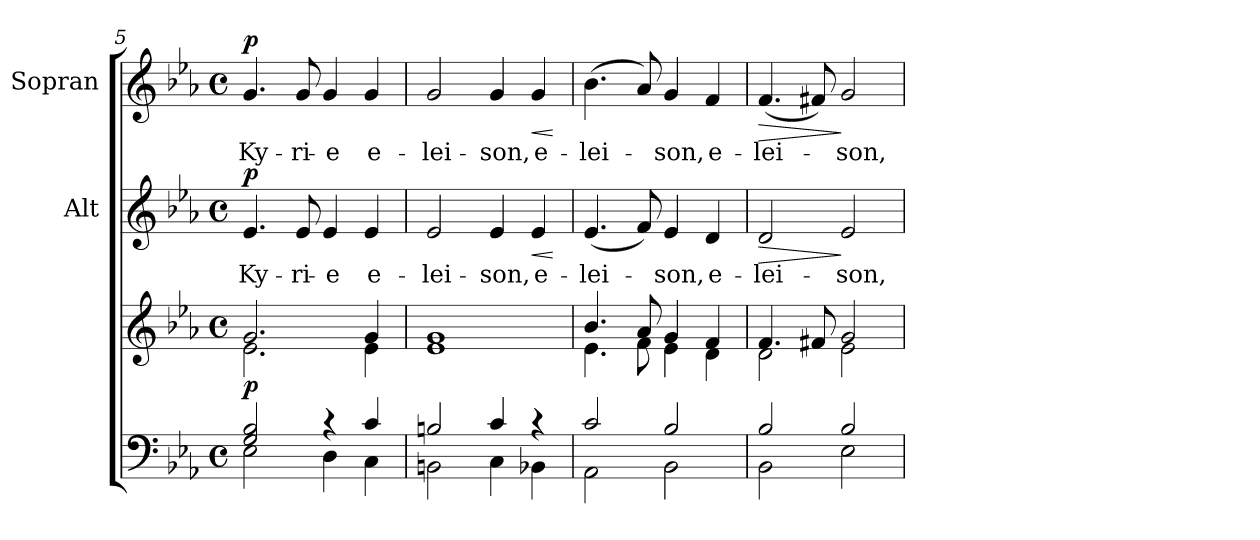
**kern	**kern	**dynam	**kern	**text	**dynam	**kern	**text	**dynam
*part3	*part3	*part3	*part2	*part2	*part2	*part1	*part1	*part1
*staff4	*staff3	*staff3/4	*staff2	*staff2	*staff2	*staff1	*staff1	*staff1
*	*	*	*I"Alt	*	*	*I"Sopran	*	*
*	*	*	*I'A.	*	*	*I'S.	*	*
*clefF4	*clefG2	*	*clefG2	*	*	*clefG2	*	*
*k[b-e-a-]	*k[b-e-a-]	*	*k[b-e-a-]	*	*	*k[b-e-a-]	*	*
*E-:	*E-:	*	*E-:	*	*	*E-:	*	*
*M4/4	*M4/4	*	*M4/4	*	*	*M4/4	*	*
*met(c)	*met(c)	*	*met(c)	*	*	*met(c)	*	*
=5	=5	=5	=5	=5	=5	=5	=5	=5
*^	*^	*	*	*	*	*	*	*
!	!	!	!	!LO:DY:b	!	!LO:LY:b	!LO:DY:a	!	!LO:LY:b	!LO:DY:a
2G/ 2B-/	2E-\	2.g/	2.e-\	p	4.e-/	Ky-	p	4.g/	Ky-	p
!	!	!	!	!	!	!LO:LY:b	!	!	!LO:LY:b	!
.	.	.	.	.	8e-/	-ri-	.	8g/	-ri-	.
!	!	!	!	!	!	!LO:LY:b	!	!	!LO:LY:b	!
4rc	4D\	.	.	.	4e-/	-e	.	4g/	-e	.
!	!	!	!	!	!	!LO:LY:b	!	!	!LO:LY:b	!
4c/	4C\	4g/	4e-\	.	4e-/	e-	.	4g/	e-	.
=6	=6	=6	=6	=6	=6	=6	=6	=6	=6	=6
!	!	!	!	!	!	!LO:LY:b	!	!	!LO:LY:b	!
2Bn/	2BBn\	1g	1e-	.	2e-/	-lei-	.	2g/	-lei-	.
!	!	!	!	!	!	!LO:LY:b	!	!	!LO:LY:b	!
4c/	4C\	.	.	.	4e-/	-son,	.	4g/	-son,	.
!	!	!	!	!	!	!LO:LY:b	!LO:HP:b	!	!LO:LY:b	!LO:HP:b
4rB	4BB-X\	.	.	.	4e-/	e-	<	4g/	e-	<
*v	*v	*	*	*	*	*	*	*	*	*
*	*v	*v	*	*	*	*	*	*	*
.	.	.	.	.	[	.	.	[
!!LO:LB:g=z
=7	=7	=7	=7	=7	=7	=7	=7	=7
*^	*^	*	*	*	*	*	*	*
!	!	!	!	!	!	!LO:LY:b	!	!	!LO:LY:b	!
2c/	2AA-\	4.b-/	4.e-\	.	(<4.e-/	-lei-	.	(>4.b-\	-lei-	.
.	.	8a-/	8f\	.	8f/)	.	.	8a-/)	.	.
!	!	!	!	!	!	!LO:LY:b	!	!	!LO:LY:b	!
2B-/	2BB-\	4g/	4e-\	.	4e-/	-son,	.	4g/	-son,	.
!	!	!	!	!	!	!LO:LY:b	!	!	!LO:LY:b	!
.	.	4f/	4d\	.	4d/	e-	.	4f/	e-	.
=8	=8	=8	=8	=8	=8	=8	=8	=8	=8	=8
!	!	!	!	!	!	!LO:LY:b	!LO:HP:b	!	!LO:LY:b	!LO:HP:b
2B-/	2BB-\	4.f/	2d\	.	2d/	-lei-	>	(<4.f/	-lei-	>
.	.	8f#X/	.	.	.	.	.	8f#X/)	.	.
!	!	!	!	!	!	!LO:LY:b	!	!	!LO:LY:b	!
2B-/	2E-\	2g/	2e-\	.	2e-/	-son,	]	2g/	-son,	]
*v	*v	*	*	*	*	*	*	*	*	*
*	*v	*v	*	*	*	*	*	*	*
=	=	=	=	=	=	=	=	=
*-	*-	*-	*-	*-	*-	*-	*-	*-
